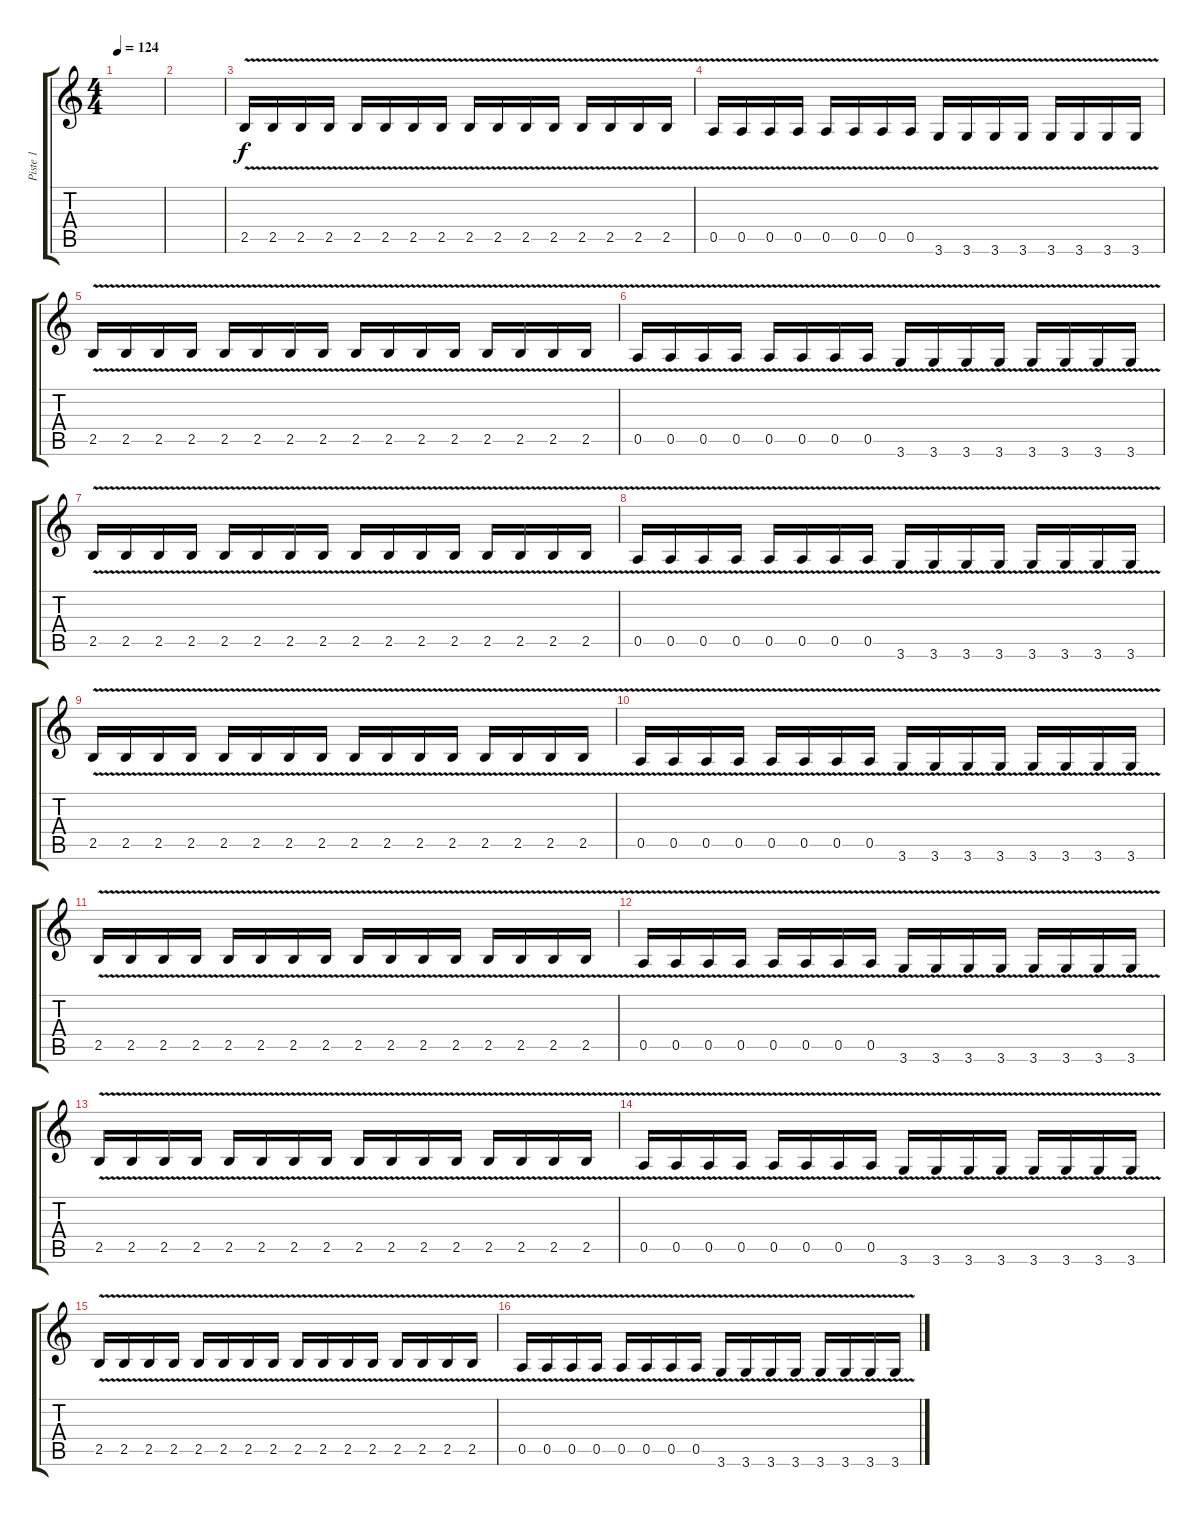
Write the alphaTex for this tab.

\track ("Piste 1" "Piste 1") {instrument acousticguitarnylon}
\staff {score tabs}
\tuning (E4 B3 G3 D3 A2 E2) {hide}
\ts (4 4)
\tempo 124
\clef g2
\ks c
|
|
2.5{v}.16 2.5{v}.16 2.5{v}.16 2.5{v}.16 2.5{v}.16 2.5{v}.16 2.5{v}.16 2.5{v}.16 2.5{v}.16 2.5{v}.16 2.5{v}.16 2.5{v}.16 2.5{v}.16 2.5{v}.16 2.5{v}.16 2.5{v}.16 |
0.5{v}.16 0.5{v}.16 0.5{v}.16 0.5{v}.16 0.5{v}.16 0.5{v}.16 0.5{v}.16 0.5{v}.16 3.6{v}.16 3.6{v}.16 3.6{v}.16 3.6{v}.16 3.6{v}.16 3.6{v}.16 3.6{v}.16 3.6{v}.16 |
2.5{v}.16 2.5{v}.16 2.5{v}.16 2.5{v}.16 2.5{v}.16 2.5{v}.16 2.5{v}.16 2.5{v}.16 2.5{v}.16 2.5{v}.16 2.5{v}.16 2.5{v}.16 2.5{v}.16 2.5{v}.16 2.5{v}.16 2.5{v}.16 |
0.5{v}.16 0.5{v}.16 0.5{v}.16 0.5{v}.16 0.5{v}.16 0.5{v}.16 0.5{v}.16 0.5{v}.16 3.6{v}.16 3.6{v}.16 3.6{v}.16 3.6{v}.16 3.6{v}.16 3.6{v}.16 3.6{v}.16 3.6{v}.16 |
2.5{v}.16 2.5{v}.16 2.5{v}.16 2.5{v}.16 2.5{v}.16 2.5{v}.16 2.5{v}.16 2.5{v}.16 2.5{v}.16 2.5{v}.16 2.5{v}.16 2.5{v}.16 2.5{v}.16 2.5{v}.16 2.5{v}.16 2.5{v}.16 |
0.5{v}.16 0.5{v}.16 0.5{v}.16 0.5{v}.16 0.5{v}.16 0.5{v}.16 0.5{v}.16 0.5{v}.16 3.6{v}.16 3.6{v}.16 3.6{v}.16 3.6{v}.16 3.6{v}.16 3.6{v}.16 3.6{v}.16 3.6{v}.16 |
2.5{v}.16 2.5{v}.16 2.5{v}.16 2.5{v}.16 2.5{v}.16 2.5{v}.16 2.5{v}.16 2.5{v}.16 2.5{v}.16 2.5{v}.16 2.5{v}.16 2.5{v}.16 2.5{v}.16 2.5{v}.16 2.5{v}.16 2.5{v}.16 |
0.5{v}.16 0.5{v}.16 0.5{v}.16 0.5{v}.16 0.5{v}.16 0.5{v}.16 0.5{v}.16 0.5{v}.16 3.6{v}.16 3.6{v}.16 3.6{v}.16 3.6{v}.16 3.6{v}.16 3.6{v}.16 3.6{v}.16 3.6{v}.16 |
2.5{v}.16 2.5{v}.16 2.5{v}.16 2.5{v}.16 2.5{v}.16 2.5{v}.16 2.5{v}.16 2.5{v}.16 2.5{v}.16 2.5{v}.16 2.5{v}.16 2.5{v}.16 2.5{v}.16 2.5{v}.16 2.5{v}.16 2.5{v}.16 |
0.5{v}.16 0.5{v}.16 0.5{v}.16 0.5{v}.16 0.5{v}.16 0.5{v}.16 0.5{v}.16 0.5{v}.16 3.6{v}.16 3.6{v}.16 3.6{v}.16 3.6{v}.16 3.6{v}.16 3.6{v}.16 3.6{v}.16 3.6{v}.16 |
2.5{v}.16 2.5{v}.16 2.5{v}.16 2.5{v}.16 2.5{v}.16 2.5{v}.16 2.5{v}.16 2.5{v}.16 2.5{v}.16 2.5{v}.16 2.5{v}.16 2.5{v}.16 2.5{v}.16 2.5{v}.16 2.5{v}.16 2.5{v}.16 |
0.5{v}.16 0.5{v}.16 0.5{v}.16 0.5{v}.16 0.5{v}.16 0.5{v}.16 0.5{v}.16 0.5{v}.16 3.6{v}.16 3.6{v}.16 3.6{v}.16 3.6{v}.16 3.6{v}.16 3.6{v}.16 3.6{v}.16 3.6{v}.16 |
2.5{v}.16 2.5{v}.16 2.5{v}.16 2.5{v}.16 2.5{v}.16 2.5{v}.16 2.5{v}.16 2.5{v}.16 2.5{v}.16 2.5{v}.16 2.5{v}.16 2.5{v}.16 2.5{v}.16 2.5{v}.16 2.5{v}.16 2.5{v}.16 |
0.5{v}.16 0.5{v}.16 0.5{v}.16 0.5{v}.16 0.5{v}.16 0.5{v}.16 0.5{v}.16 0.5{v}.16 3.6{v}.16 3.6{v}.16 3.6{v}.16 3.6{v}.16 3.6{v}.16 3.6{v}.16 3.6{v}.16 3.6{v}.16
